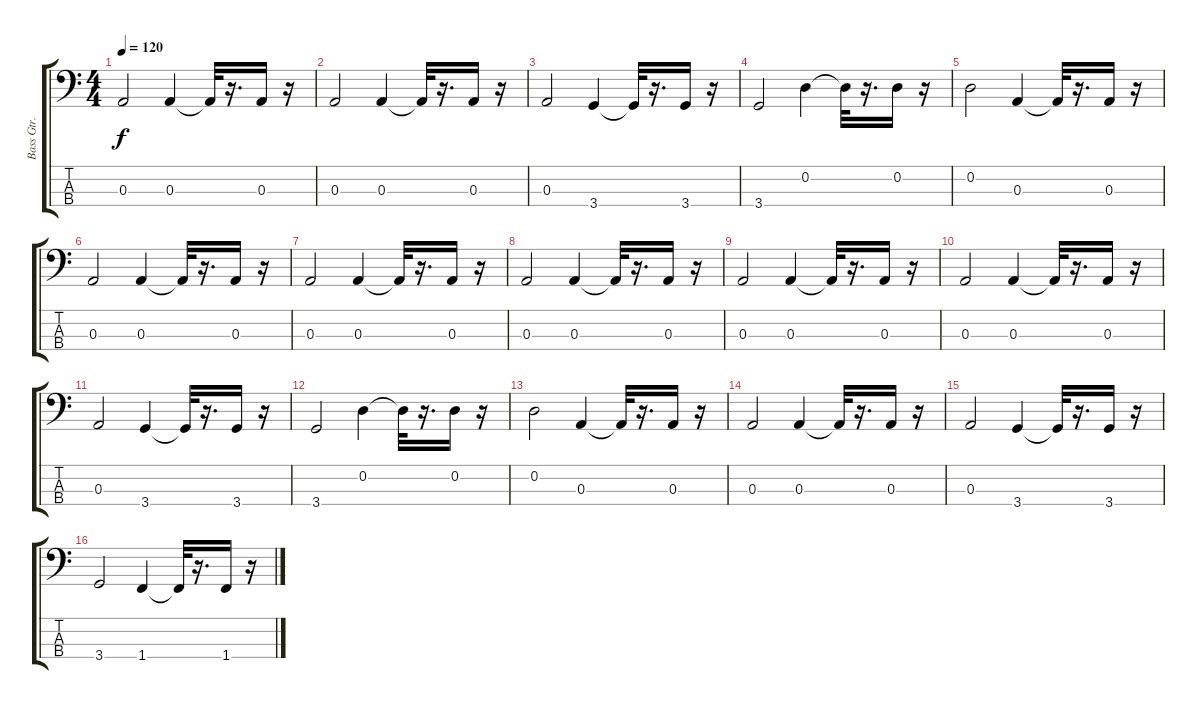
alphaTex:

\track ("Bass Gtr." "Bass Gtr.") {instrument fretlessbass}
\staff {score tabs}
\tuning (G2 D2 A1 E1) {hide}
\ts (4 4)
\tempo 120
\clef f4
\ks c
0.3.2{dy f} 0.3.4 0.3{t}.32 r.16{d} 0.3.16 r.16 |
0.3.2 0.3.4 0.3{t}.32 r.16{d} 0.3.16 r.16 |
0.3.2 3.4.4 3.4{t}.32 r.16{d} 3.4.16 r.16 |
3.4.2 0.2.4 0.2{t}.32 r.16{d} 0.2.16 r.16 |
0.2.2 0.3.4 0.3{t}.32 r.16{d} 0.3.16 r.16 |
0.3.2 0.3.4 0.3{t}.32 r.16{d} 0.3.16 r.16 |
0.3.2 0.3.4 0.3{t}.32 r.16{d} 0.3.16 r.16 |
0.3.2 0.3.4 0.3{t}.32 r.16{d} 0.3.16 r.16 |
0.3.2 0.3.4 0.3{t}.32 r.16{d} 0.3.16 r.16 |
0.3.2 0.3.4 0.3{t}.32 r.16{d} 0.3.16 r.16 |
0.3.2 3.4.4 3.4{t}.32 r.16{d} 3.4.16 r.16 |
3.4.2 0.2.4 0.2{t}.32 r.16{d} 0.2.16 r.16 |
0.2.2 0.3.4 0.3{t}.32 r.16{d} 0.3.16 r.16 |
0.3.2 0.3.4 0.3{t}.32 r.16{d} 0.3.16 r.16 |
0.3.2 3.4.4 3.4{t}.32 r.16{d} 3.4.16 r.16 |
3.4.2 1.4.4 1.4{t}.32 r.16{d} 1.4.16 r.16
